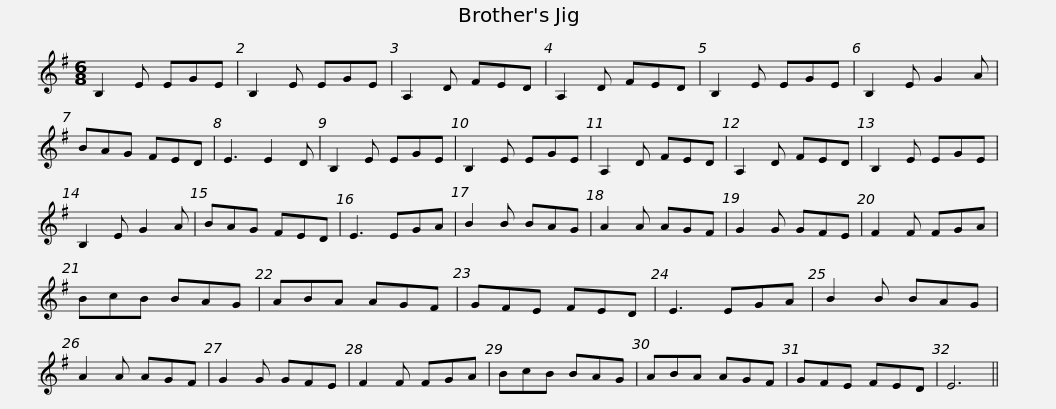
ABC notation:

X:1
L:1/8
M:6/8
I:linebreak $
K:Emin
V:1 treble
V:1
 B,2 E EGE | B,2 E EGE | A,2 D FED | A,2 D FED | B,2 E EGE | %5
 B,2 E G2 A | BAG FED | E3 E2 D |$ B,2 E EGE | B,2 E EGE | %10
 A,2 D FED | A,2 D FED | B,2 E EGE | B,2 E G2 A | BAG FED | %15
 E3 EGA |$ B2 B BAG | A2 A AGF | G2 G GFE | F2 F FGA | %20
 BcB BAG | ABA AGF | GFE FED | E3 EGA |$ B2 B BAG | %25
 A2 A AGF | G2 G GFE | F2 F FGA | BcB BAG | ABA AGF | %30
 GFE FED | E6 || %32
